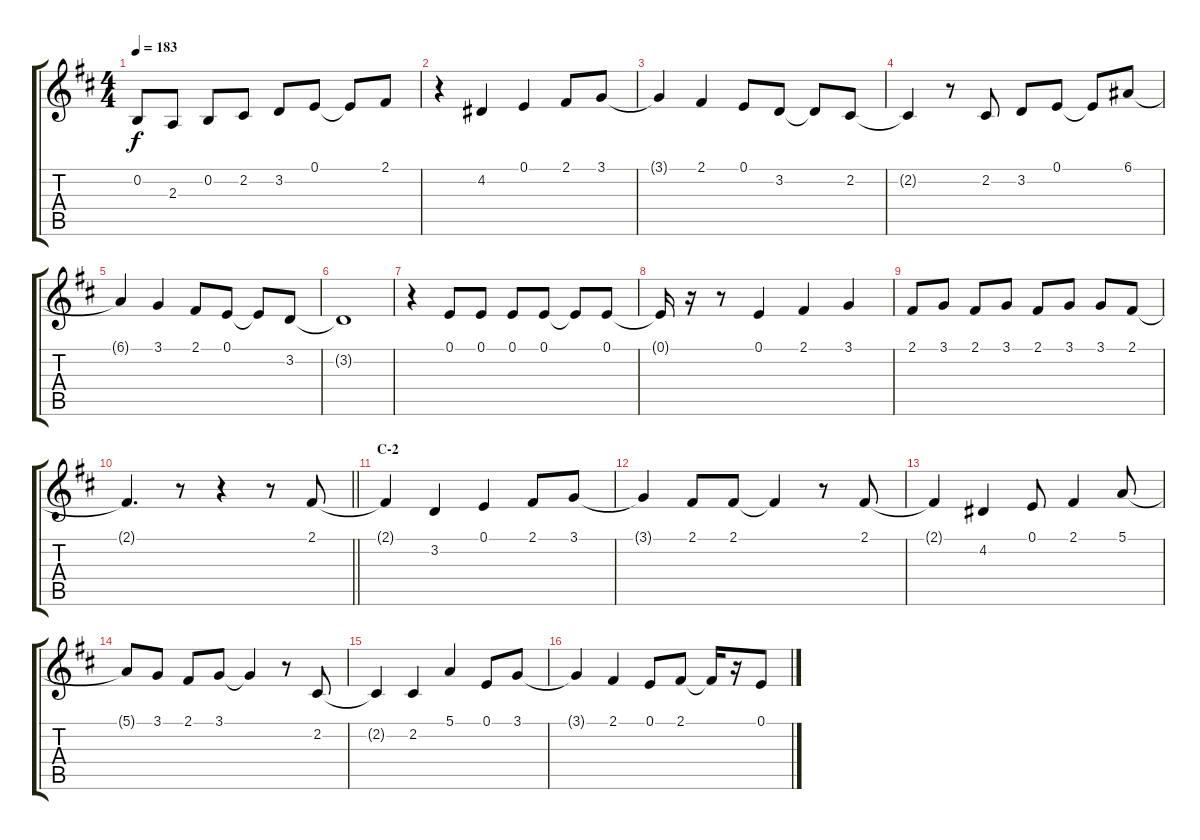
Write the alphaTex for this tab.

\track "" {instrument tenorsax}
\staff {score tabs}
\tuning (E4 B3 G3 D3 A2 E2) {hide}
\ts (4 4)
\tempo 183
\clef g2
\ks d
0.2.8{dy f} 2.3.8 0.2.8 2.2.8 3.2.8 0.1.8 0.1{t}.8 2.1.8 |
r.4 4.2.4 0.1.4 2.1.8 3.1.8 |
3.1{t}.4 2.1.4 0.1.8 3.2.8 3.2{t}.8 2.2.8 |
2.2{t}.4 r.8 2.2.8 3.2.8 0.1.8 0.1{t}.8 6.1.8 |
6.1{t}.4 3.1.4 2.1.8 0.1.8 0.1{t}.8 3.2.8 |
3.2{t}.1 |
r.4 0.1.8 0.1.8 0.1.8 0.1.8 0.1{t}.8 0.1.8 |
0.1{t}.16 r.16 r.8 0.1.4 2.1.4 3.1.4 |
2.1.8 3.1.8 2.1.8 3.1.8 2.1.8 3.1.8 3.1.8 2.1.8 |
\barLineRight lightlight
2.1{t}.4{d} r.8 r.4 r.8 2.1.8 |
\section ("" "C-2")
2.1{t}.4 3.2.4 0.1.4 2.1.8 3.1.8 |
3.1{t}.4 2.1.8 2.1.8 2.1{t}.4 r.8 2.1.8 |
2.1{t}.4 4.2.4 0.1.8 2.1.4 5.1.8 |
5.1{t}.8 3.1.8 2.1.8 3.1.8 3.1{t}.4 r.8 2.2.8 |
2.2{t}.4 2.2.4 5.1.4 0.1.8 3.1.8 |
3.1{t}.4 2.1.4 0.1.8 2.1.8 2.1{t}.16 r.16 0.1.8
